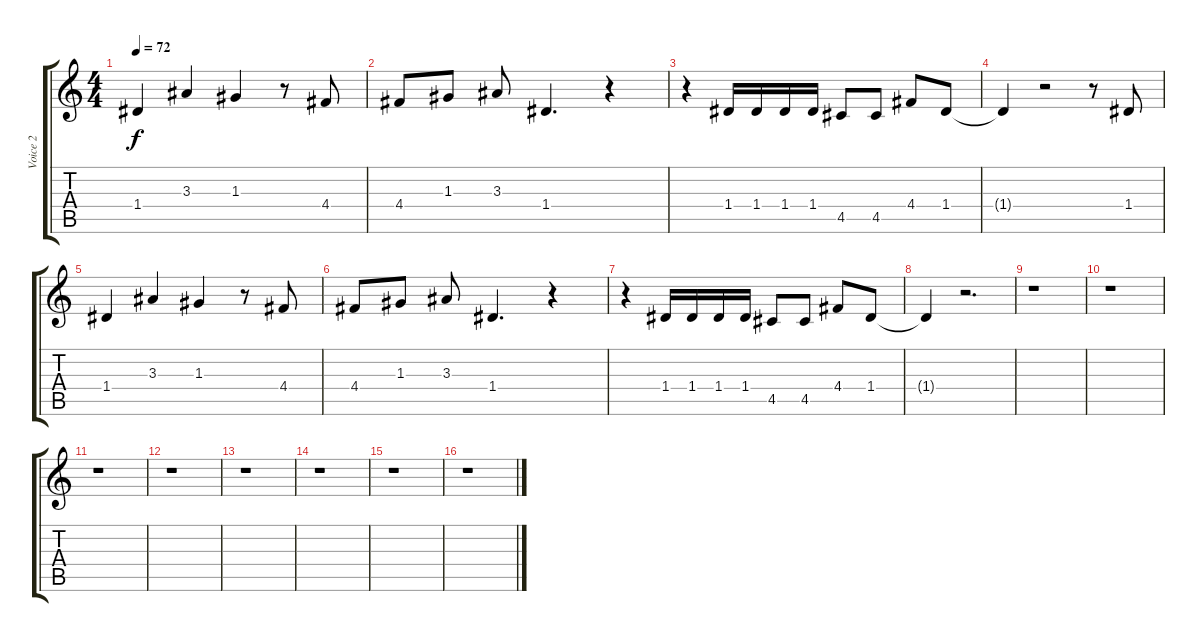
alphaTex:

\track ("Voice 2" "Voice 2") {instrument acousticguitarnylon}
\staff {score tabs}
\tuning (E4 B3 G3 D3 A2 E2) {hide}
\ts (4 4)
\tempo 72
\clef g2
\ks c
1.4.4{dy f} 3.3.4 1.3.4 r.8 4.4.8 |
4.4.8 1.3.8 3.3.8 1.4.4{d} r.4 |
r.4 1.4.16 1.4.16 1.4.16 1.4.16 4.5.8 4.5.8 4.4.8 1.4.8 |
1.4{t}.4 r.2 r.8 1.4.8 |
1.4.4 3.3.4 1.3.4 r.8 4.4.8 |
4.4.8 1.3.8 3.3.8 1.4.4{d} r.4 |
r.4 1.4.16 1.4.16 1.4.16 1.4.16 4.5.8 4.5.8 4.4.8 1.4.8 |
1.4{t}.4 r.2{d} |
r.1 |
r.1 |
r.1 |
r.1 |
r.1 |
r.1 |
r.1 |
r.1
